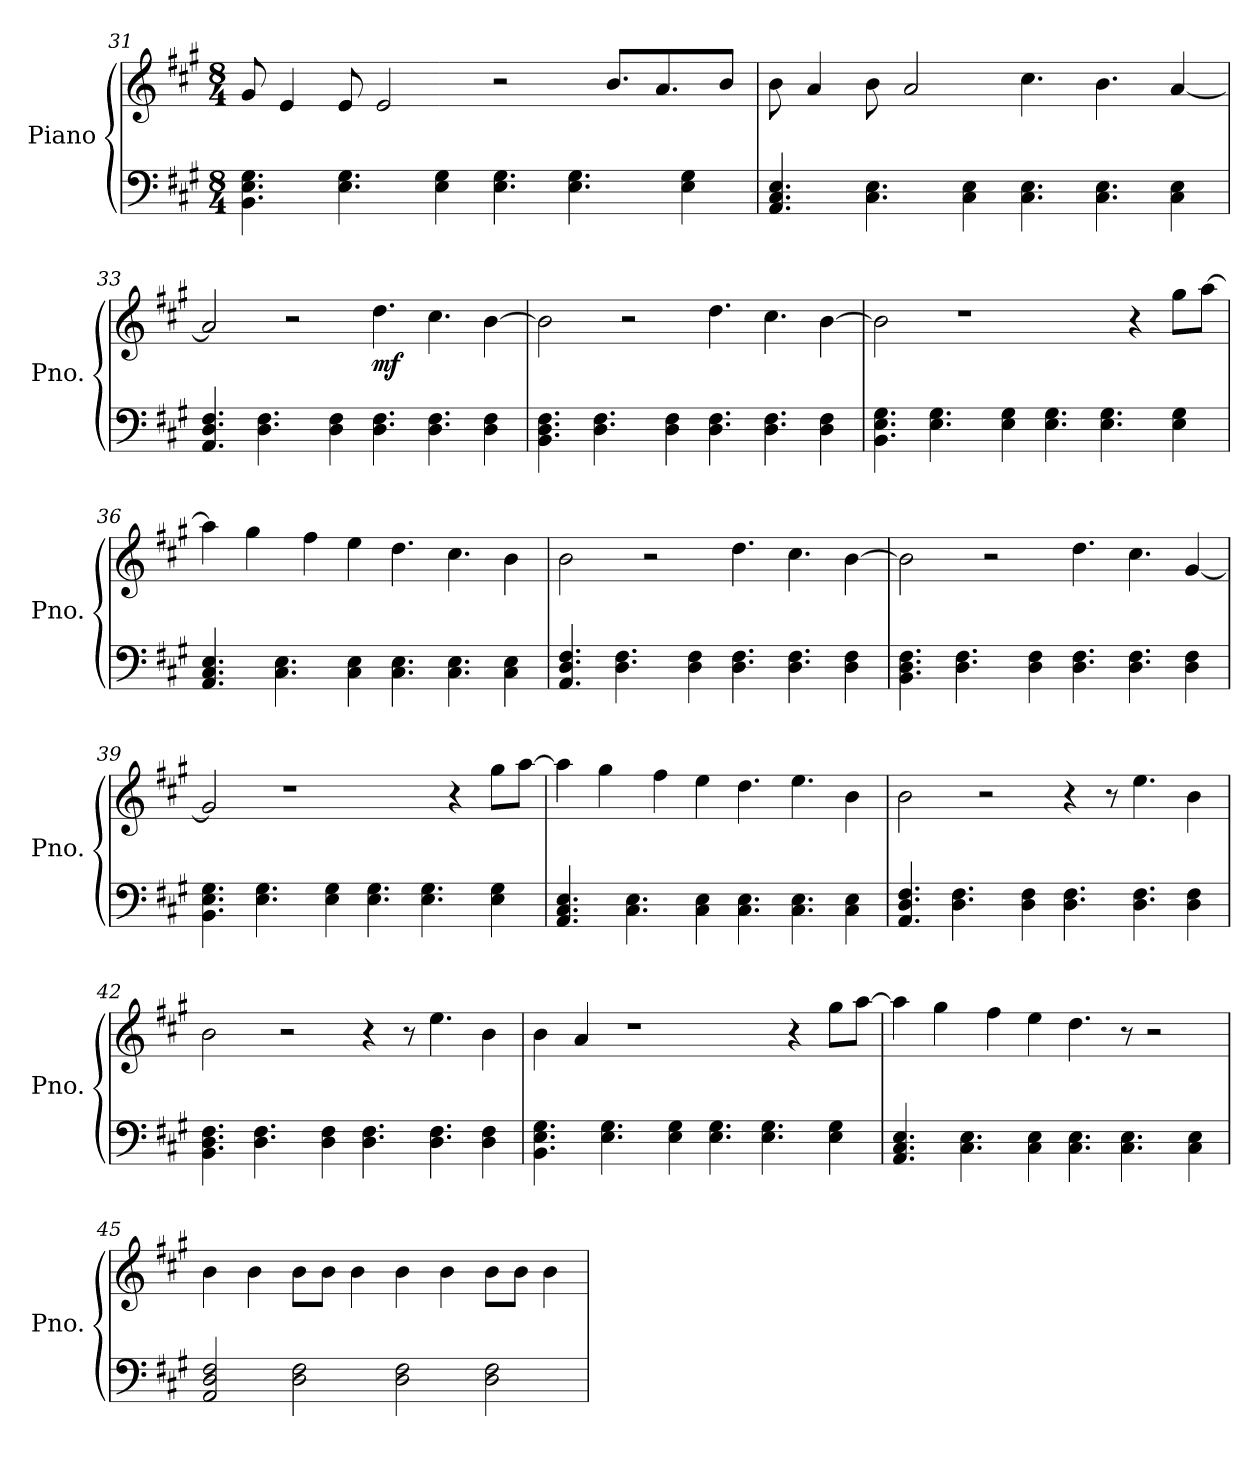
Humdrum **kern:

**kern	**kern	**dynam
*part1	*part1	*part1
*staff2	*staff1	*staff1/2
*I"Piano	*	*
*I'Pno.	*	*
*clefF4	*clefG2	*
*k[f#c#g#]	*k[f#c#g#]	*
*M8/4	*M8/4	*
=31	=31	=31
4.BB\ 4.E\ 4.G#\	8g#/	.
.	4e/	.
4.E\ 4.G#\	8e/	.
.	2e/	.
4E\ 4G#\	.	.
4.E\ 4.G#\	2r	.
4.E\ 4.G#\	.	.
.	8.b/L	.
.	8.a/	.
4E\ 4G#\	.	.
.	8b/J	.
!!LO:LB:g=z
=32	=32	=32
4.AA/ 4.C#/ 4.E/	8b\	.
.	4a/	.
4.C#\ 4.E\	8b\	.
.	2a/	.
4C#\ 4E\	.	.
4.C#\ 4.E\	4.cc#\	.
4.C#\ 4.E\	4.b\	.
4C#\ 4E\	[4a/	.
=33	=33	=33
4.AA/ 4.D/ 4.F#/	2a/]	.
4.D\ 4.F#\	.	.
.	2r	.
4D\ 4F#\	.	.
!	!	!LO:DY:b
4.D\ 4.F#\	4.dd\	mf
4.D\ 4.F#\	4.cc#\	.
4D\ 4F#\	[4b\	.
=34	=34	=34
4.BB\ 4.D\ 4.F#\	2b\]	.
4.D\ 4.F#\	.	.
.	2r	.
4D\ 4F#\	.	.
4.D\ 4.F#\	4.dd\	.
4.D\ 4.F#\	4.cc#\	.
4D\ 4F#\	[4b\	.
=35	=35	=35
4.BB\ 4.E\ 4.G#\	2b\]	.
4.E\ 4.G#\	.	.
.	1r	.
4E\ 4G#\	.	.
4.E\ 4.G#\	.	.
4.E\ 4.G#\	.	.
.	4r	.
4E\ 4G#\	8gg#\L	.
.	[8aa\J	.
!!LO:LB:g=z
=36	=36	=36
4.AA/ 4.C#/ 4.E/	4aa\]	.
.	4gg#\	.
4.C#\ 4.E\	.	.
.	4ff#\	.
4C#\ 4E\	4ee\	.
4.C#\ 4.E\	4.dd\	.
4.C#\ 4.E\	4.cc#\	.
4C#\ 4E\	4b\	.
=37	=37	=37
4.AA/ 4.D/ 4.F#/	2b\	.
4.D\ 4.F#\	.	.
.	2r	.
4D\ 4F#\	.	.
4.D\ 4.F#\	4.dd\	.
4.D\ 4.F#\	4.cc#\	.
4D\ 4F#\	[4b\	.
=38	=38	=38
4.BB\ 4.D\ 4.F#\	2b\]	.
4.D\ 4.F#\	.	.
.	2r	.
4D\ 4F#\	.	.
4.D\ 4.F#\	4.dd\	.
4.D\ 4.F#\	4.cc#\	.
4D\ 4F#\	[4g#/	.
=39	=39	=39
4.BB\ 4.E\ 4.G#\	2g#/]	.
4.E\ 4.G#\	.	.
.	1r	.
4E\ 4G#\	.	.
4.E\ 4.G#\	.	.
4.E\ 4.G#\	.	.
.	4r	.
4E\ 4G#\	8gg#\L	.
.	[8aa\J	.
!!LO:LB:g=z
=40	=40	=40
4.AA/ 4.C#/ 4.E/	4aa\]	.
.	4gg#\	.
4.C#\ 4.E\	.	.
.	4ff#\	.
4C#\ 4E\	4ee\	.
4.C#\ 4.E\	4.dd\	.
4.C#\ 4.E\	4.ee\	.
4C#\ 4E\	4b\	.
=41	=41	=41
4.AA/ 4.D/ 4.F#/	2b\	.
4.D\ 4.F#\	.	.
.	2r	.
4D\ 4F#\	.	.
4.D\ 4.F#\	4r	.
.	8r	.
4.D\ 4.F#\	4.ee\	.
4D\ 4F#\	4b\	.
=42	=42	=42
4.BB\ 4.D\ 4.F#\	2b\	.
4.D\ 4.F#\	.	.
.	2r	.
4D\ 4F#\	.	.
4.D\ 4.F#\	4r	.
.	8r	.
4.D\ 4.F#\	4.ee\	.
4D\ 4F#\	4b\	.
!!LO:PB:g=z
=43	=43	=43
4.BB\ 4.E\ 4.G#\	4b\	.
.	4a/	.
4.E\ 4.G#\	.	.
.	1r	.
4E\ 4G#\	.	.
4.E\ 4.G#\	.	.
4.E\ 4.G#\	.	.
.	4r	.
4E\ 4G#\	8gg#\L	.
.	[8aa\J	.
=44	=44	=44
4.AA/ 4.C#/ 4.E/	4aa\]	.
.	4gg#\	.
4.C#\ 4.E\	.	.
.	4ff#\	.
4C#\ 4E\	4ee\	.
4.C#\ 4.E\	4.dd\	.
4.C#\ 4.E\	8r	.
.	2r	.
4C#\ 4E\	.	.
=45	=45	=45
2AA/ 2D/ 2F#/	4b\	.
.	4b\	.
2D\ 2F#\	8b\L	.
.	8b\J	.
.	4b\	.
2D\ 2F#\	4b\	.
.	4b\	.
2D\ 2F#\	8b\L	.
.	8b\J	.
.	4b\	.
=	=	=
*-	*-	*-
